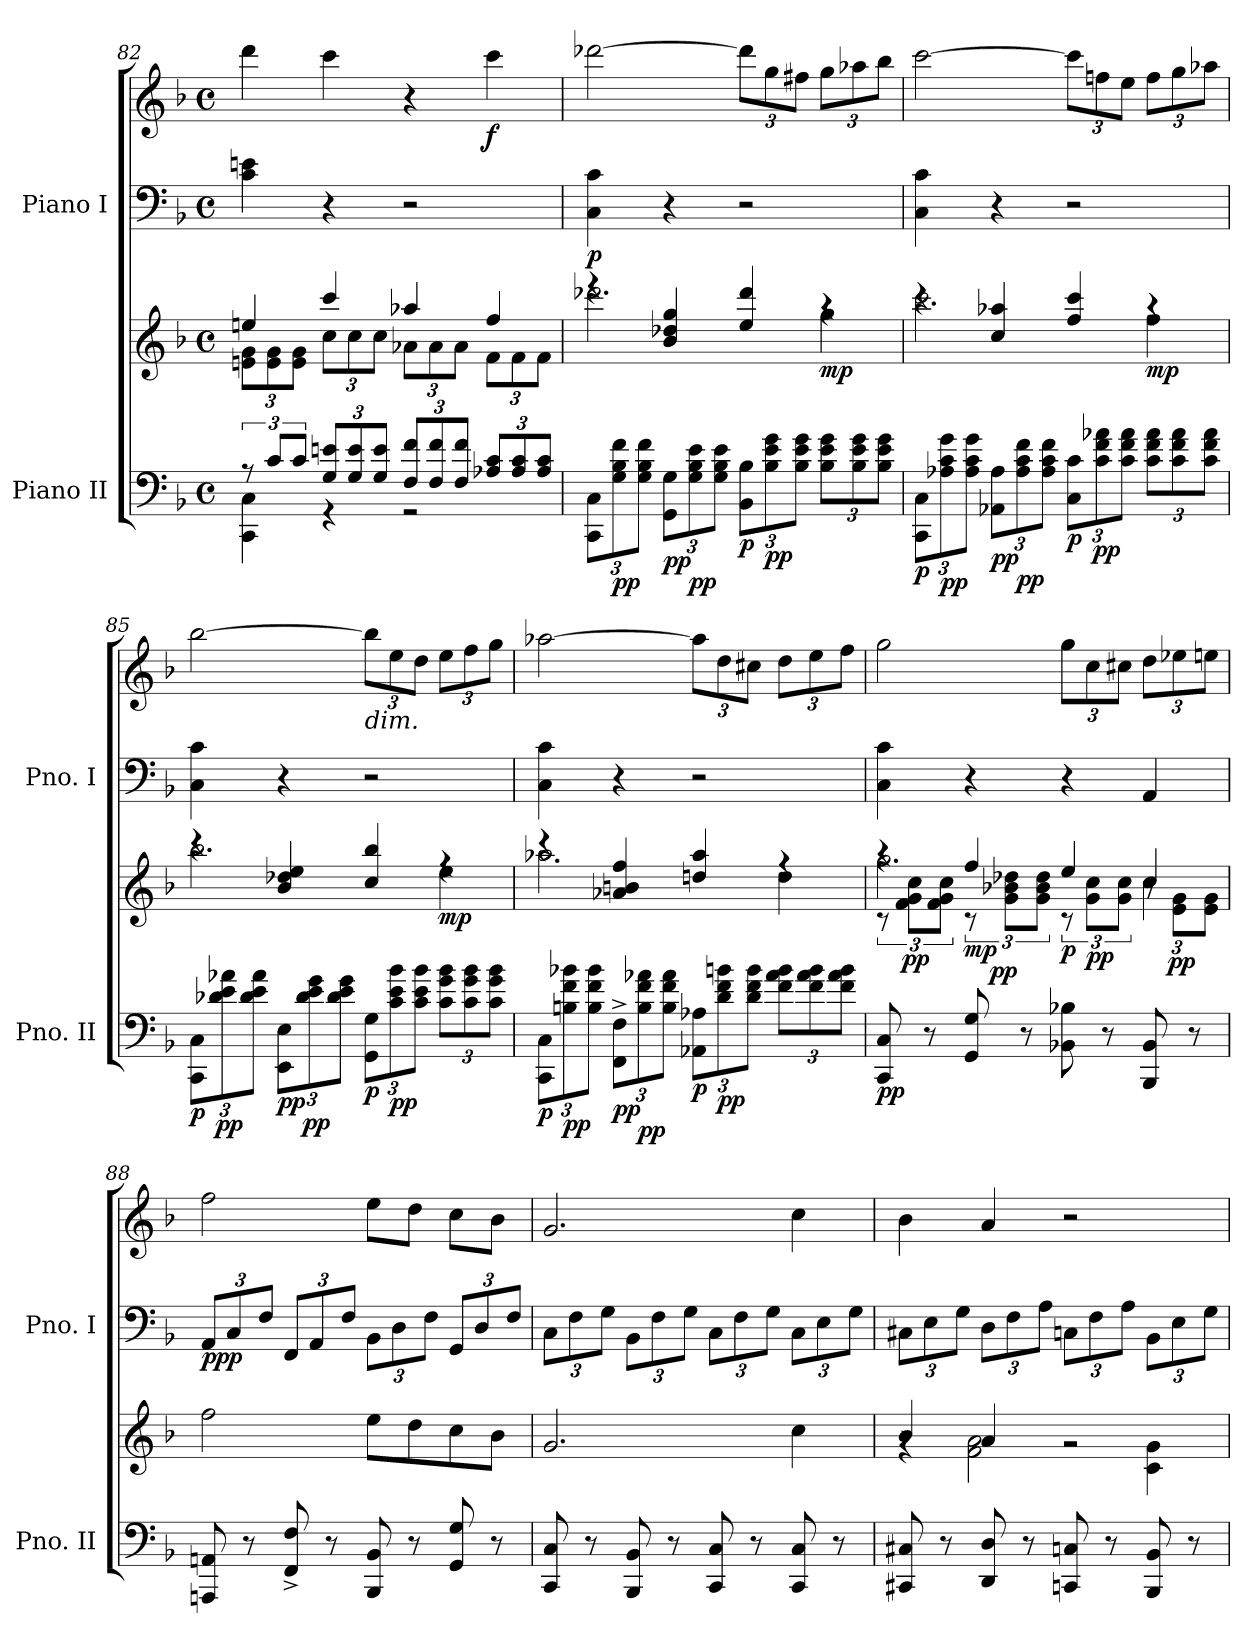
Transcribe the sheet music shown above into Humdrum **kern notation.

**kern	**kern	**dynam	**kern	**kern	**dynam
*part2	*part2	*part2	*part1	*part1	*part1
*staff4	*staff3	*staff3/4	*staff2	*staff1	*staff1/2
*I"Piano II	*	*	*I"Piano I	*	*
*I'Pno. II	*	*	*I'Pno. I	*	*
*clefF4	*clefG2	*	*clefF4	*clefG2	*
*k[b-]	*k[b-]	*	*k[b-]	*k[b-]	*
*M4/4	*M4/4	*	*M4/4	*M4/4	*
*met(c)	*met(c)	*	*met(c)	*met(c)	*
=82	=82	=82	=82	=82	=82
*^	*^	*	*	*	*
*	*	*	*Xbrackettup	*	*	*	*
12r	4CC!\ 4C!\	4een!/	12en!\ 12g!\L	.	4c\ 4en\	4ddd\	.
12c!/L	.	.	12e!\ 12g!\	.	.	.	.
12c!/J	.	.	12e!\ 12g!\J	.	.	.	.
*Xbrackettup	*	*	*	*	*	*	*
12G!/ 12en!/L	4r	4ccc!/	12cc!\L	.	4r	4ccc\	.
12G!/ 12e!/	.	.	12cc!\	.	.	.	.
12G!/ 12e!/J	.	.	12cc!\J	.	.	.	.
12F!/ 12f!/L	2r	4aa-X!/	12a-X!\L	.	2r	4r	.
12F!/ 12f!/	.	.	12a-!\	.	.	.	.
12F!/ 12f!/J	.	.	12a-!\J	.	.	.	.
!	!	!	!	!	!	!	!LO:DY:b
12A-X!/ 12c!/L	.	4ff!/	12f!\L	.	.	4ccc\	f
12A-!/ 12c!/	.	.	12f!\	.	.	.	.
12A-!/ 12c!/J	.	.	12f!\J	.	.	.	.
*v	*v	*	*	*	*	*	*
=83	=83	=83	=83	=83	=83	=83
!	!	!	!LO:DY:b=2	!	!	!
!	!	!	!LO:DY:n=1:b	!	!	!LO:DY:b=2
12CC!\ 12C!\L	4reee	2.ddd-X!\	p mp	4C\ 4c\	[2ddd-X\	p
!	!	!	!LO:DY:n=2:b=2	!	!	!
12G!\ 12B-!\ 12f!\	.	.	pp	.	.	.
12G!\ 12B-!\ 12f!\J	.	.	.	.	.	.
!	!	!	!LO:DY:n=3:b=2	!	!	!
!	!	!	!LO:DY:n=4:b	!	!	!
12GG!\ 12G!\L	4b-!/ 4dd-X!/ 4gg!/	.	p p	4r	.	.
!	!	!	!LO:DY:n=5:b=2	!	!	!
12G!\ 12B-!\ 12e!\	.	.	pp	.	.	.
12G!\ 12B-!\ 12e!\J	.	.	.	.	.	.
*	*	*	*	*	*Xbrackettup	*
!	!	!	!LO:DY:n=6:b=2	!	!	!
12BB-!\ 12B-!\L	4ee!/ 4ddd-!/	.	p	2r	12ddd-\L]	.
!	!	!	!LO:DY:n=7:b=2	!	!	!
12B-!\ 12e!\ 12g!\	.	.	pp	.	12gg\	.
12B-!\ 12e!\ 12g!\J	.	.	.	.	12ff#X\J	.
!	!	!	!LO:DY:n=8:b	!	!	!
12B-!\ 12e!\ 12g!\L	4raa	4gg!\	mp	.	12gg\L	.
12B-!\ 12e!\ 12g!\	.	.	.	.	12aa-X\	.
12B-!\ 12e!\ 12g!\J	.	.	.	.	12bb-\J	.
!!LO:LB:g=z
=84	=84	=84	=84	=84	=84	=84
!	!	!	!LO:DY:b=2	!	!	!
12CC!\ 12C!\L	4rccc	2.ccc!\	p	4C\ 4c\	[2ccc\	.
!	!	!	!LO:DY:b=2	!	!	!
12A-X!\ 12c!\ 12g!\	.	.	pp	.	.	.
12A-!\ 12c!\ 12g!\J	.	.	.	.	.	.
!	!	!	!LO:DY:b=2	!	!	!
!	!	!	!LO:DY:n=1:b	!	!	!
12AA-X!\ 12A-!\L	4cc!/ 4aa-X!/	.	p p	4r	.	.
!	!	!	!LO:DY:n=2:b=2	!	!	!
12A-!\ 12c!\ 12f!\	.	.	pp	.	.	.
12A-!\ 12c!\ 12f!\J	.	.	.	.	.	.
!	!	!	!LO:DY:n=3:b=2	!	!	!
12C!\ 12c!\L	4ff!/ 4ccc!/	.	p	2r	12ccc\L]	.
!	!	!	!LO:DY:n=4:b=2	!	!	!
12c!\ 12f!\ 12a-X!\	.	.	pp	.	12ffn\	.
12c!\ 12f!\ 12a-!\J	.	.	.	.	12ee\J	.
!	!	!	!LO:DY:n=5:b	!	!	!
12c!\ 12f!\ 12a-!\L	4raa	4ff!\	mp	.	12ff\L	.
12c!\ 12f!\ 12a-!\	.	.	.	.	12gg\	.
12c!\ 12f!\ 12a-!\J	.	.	.	.	12aa-X\J	.
=85	=85	=85	=85	=85	=85	=85
!	!	!	!LO:DY:b=2	!	!	!
12CC!\ 12C!\L	4rccc	2.bb-!\	p	4C\ 4c\	[2bb-\	.
!	!	!	!LO:DY:b=2	!	!	!
12d-X!\ 12e!\ 12a-X!\	.	.	pp	.	.	.
12d-!\ 12e!\ 12a-!\J	.	.	.	.	.	.
!	!	!	!LO:DY:b=2	!	!	!
!	!	!	!LO:DY:n=1:b	!	!	!
12EE!\ 12E!\L	4b-!/ 4dd-X!/ 4ee!/	.	p p	4r	.	.
!	!	!	!LO:DY:n=2:b=2	!	!	!
12d-!\ 12e!\ 12g!\	.	.	pp	.	.	.
12d-!\ 12e!\ 12g!\J	.	.	.	.	.	.
!	!	!	!	!	!LO:TX:b:i:t=dim.	!
!	!	!	!LO:DY:n=3:b=2	!	!	!
12GG!\ 12G!\L	4cc!/ 4bb-!/	.	p	2r	12bb-\L]	.
!	!	!	!LO:DY:n=4:b=2	!	!	!
12c!\ 12e!\ 12b-!\	.	.	pp	.	12ee\	.
12c!\ 12e!\ 12b-!\J	.	.	.	.	12dd\J	.
!	!	!	!LO:DY:n=5:b	!	!	!
12c!\ 12g!\ 12b-!\L	4rff	4ee!\	mp	.	12ee\L	.
12c!\ 12g!\ 12b-!\	.	.	.	.	12ff\	.
12c!\ 12g!\ 12b-!\J	.	.	.	.	12gg\J	.
=86	=86	=86	=86	=86	=86	=86
!	!	!	!LO:DY:b=2	!	!	!
12CC!\ 12C!\L	4rccc	2.aa-X!\	p	4C\ 4c\	[2aa-X\	.
!	!	!	!LO:DY:b=2	!	!	!
12Bn!\ 12f!\ 12b-X!\	.	.	pp	.	.	.
12B!\ 12f!\ 12b-!\J	.	.	.	.	.	.
!	!	!	!LO:DY:b=2	!	!	!
!	!	!	!LO:DY:n=1:b	!	!	!
12FF!\^ 12F!\^L	4a-X!/ 4bn!/ 4ff!/	.	p p	4r	.	.
!	!	!	!LO:DY:n=2:b=2	!	!	!
12B!\ 12f!\ 12a-X!\	.	.	pp	.	.	.
12B!\ 12f!\ 12a-!\J	.	.	.	.	.	.
!	!	!	!LO:DY:n=3:b=2	!	!	!
12AA-X!\ 12A-X!\L	4ddn!/ 4aa-!/	.	p	2r	12aa-\L]	.
!	!	!	!LO:DY:n=4:b=2	!	!	!
12d!\ 12f!\ 12bn!\	.	.	pp	.	12dd\	.
12d!\ 12f!\ 12b!\J	.	.	.	.	12cc#X\J	.
12f!\ 12a-!\ 12b!\L	4rff	4dd!\	.	.	12dd\L	.
12f!\ 12a-!\ 12b!\	.	.	.	.	12ee\	.
12f!\ 12a-!\ 12b!\J	.	.	.	.	12ff\J	.
!!LO:PB:g=z
=87	=87	=87	=87	=87	=87	=87
*	*	*^	*	*	*	*
*	*	*	*brackettup	*	*	*	*
!	!	!	!	!LO:DY:b=2	!	!	!
!	!	!	!	!LO:DY:n=1:b	!	!	!
8CC!/ 8C!/	4raa	2.gg!\	12rc	p p	4C\ 4c\	2gg\	.
!	!	!	!	!LO:DY:n=2:b	!	!	!
.	.	.	12f!\ 12g!\ 12cc!\L	pp	.	.	.
8r	.	.	.	.	.	.	.
.	.	.	12f!\ 12g!\ 12cc!\J	.	.	.	.
!	!	!	!	!LO:DY:n=3:b	!	!	!
8GG!/ 8G!/	4ff!/	.	12rc	mp	4r	.	.
!	!	!	!	!LO:DY:n=4:b	!	!	!
.	.	.	12g!\ 12b-X!\ 12dd-X!\L	pp	.	.	.
8r	.	.	.	.	.	.	.
.	.	.	12g!\ 12b-!\ 12dd-!\J	.	.	.	.
!	!	!	!	!LO:DY:n=5:b	!	!	!
8BB-X!\ 8B-X!\	4ee!/	.	12rc	p	4r	12gg\L	.
!	!	!	!	!LO:DY:n=6:b	!	!	!
.	.	.	12g!\ 12cc!\L	pp	.	12cc\	.
8r	.	.	.	.	.	.	.
.	.	.	12g!\ 12cc!\J	.	.	12cc#X\J	.
8BBB-!/ 8BB-!/	4cc!/	12r	4cc!\	.	4AA/	12dd\L	.
!	!	!	!	!LO:DY:n=7:b	!	!	!
.	.	12e!\ 12g!\L	.	pp	.	12ee-X\	.
8r	.	.	.	.	.	.	.
.	.	12e!\ 12g!\J	.	.	.	12een\J	.
*	*v	*v	*v	*	*	*	*
=88	=88	=88	=88	=88	=88
*	*	*	*Xbrackettup	*	*
*	*^	*	*	*	*
!	!	!	!	!	!	!LO:DY:b=2
!	!	!	!	!	!	!LO:DY:n=1:b
*	*v	*v	*	*	*	*
8AAAn!/ 8AAn!/	2ff!\	.	12AA/L	2ff\	pp p
.	.	.	12C/	.	.
8r	.	.	.	.	.
.	.	.	12F/J	.	.
8FF!/^ 8F!/^	.	.	12FF/L	.	.
.	.	.	12AA/	.	.
8r	.	.	.	.	.
.	.	.	12F/J	.	.
8BBB-!/ 8BB-!/	8ee!\L	.	12BB-\L	8ee\L	.
.	.	.	12D\	.	.
8r	8dd!\	.	.	8dd\J	.
.	.	.	12F\J	.	.
8GG!/ 8G!/	8cc!\	.	12GG/L	8cc\L	.
.	.	.	12D/	.	.
8r	8b-!\J	.	.	8b-\J	.
.	.	.	12F/J	.	.
=89	=89	=89	=89	=89	=89
8CC!/ 8C!/	2.g!/	.	12C\L	2.g/	.
.	.	.	12F\	.	.
8r	.	.	.	.	.
.	.	.	12G\J	.	.
8BBB-!/ 8BB-!/	.	.	12BB-\L	.	.
.	.	.	12F\	.	.
8r	.	.	.	.	.
.	.	.	12G\J	.	.
8CC!/ 8C!/	.	.	12C\L	.	.
.	.	.	12F\	.	.
8r	.	.	.	.	.
.	.	.	12G\J	.	.
8CC!/ 8C!/	4cc!\	.	12C\L	4cc\	.
.	.	.	12E\	.	.
8r	.	.	.	.	.
.	.	.	12G\J	.	.
!!LO:LB:g=z
=90	=90	=90	=90	=90	=90
*	*^	*	*	*	*
8CC#X!/ 8C#X!/	4b-!/	4rg	.	12C#X\L	4b-\	.
.	.	.	.	12E\	.	.
8r	.	.	.	.	.	.
.	.	.	.	12G\J	.	.
8DD!/ 8D!/	4a!/	2f!\ 2a!\	.	12D\L	4a/	.
.	.	.	.	12F\	.	.
8r	.	.	.	.	.	.
.	.	.	.	12A\J	.	.
8CCn!/ 8Cn!/	2rg	.	.	12Cn\L	2r	.
.	.	.	.	12F\	.	.
8r	.	.	.	.	.	.
.	.	.	.	12A\J	.	.
8BBB-!/ 8BB-!/	.	4c!\ 4g!\	.	12BB-\L	.	.
.	.	.	.	12E\	.	.
8r	.	.	.	.	.	.
.	.	.	.	12G\J	.	.
*	*v	*v	*	*	*	*
=	=	=	=	=	=
*-	*-	*-	*-	*-	*-
